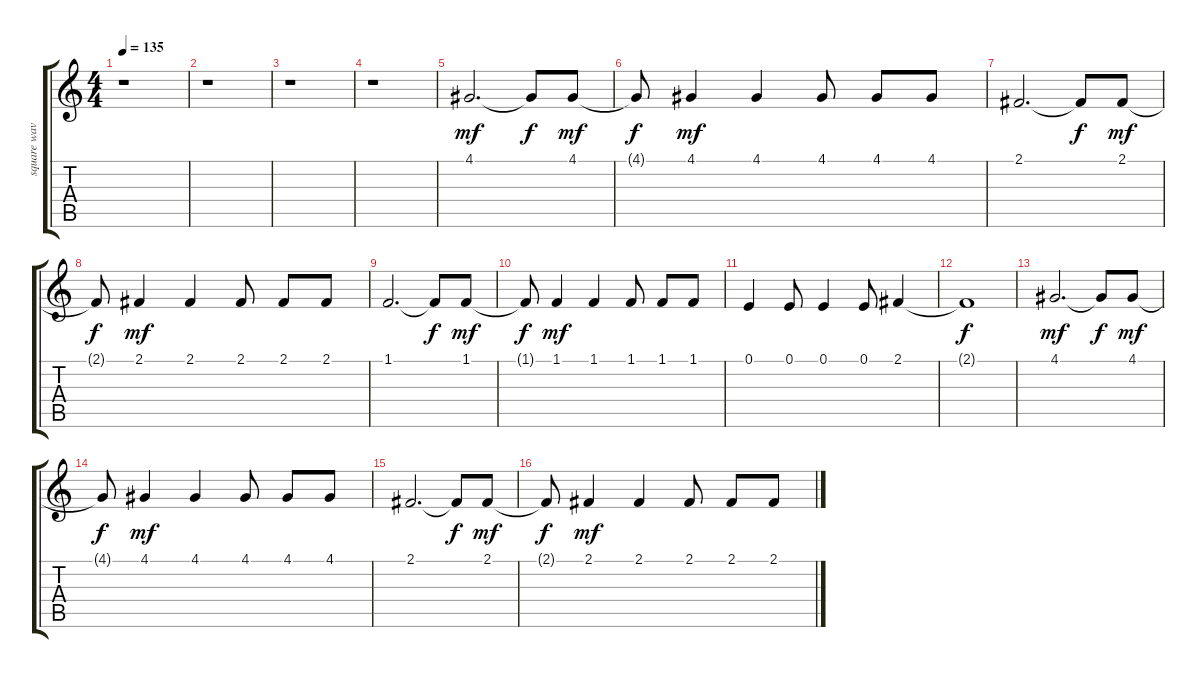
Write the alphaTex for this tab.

\track ("square wave" "square wav") {instrument lead1square}
\staff {score tabs}
\tuning (E4 B3 G3 D3 A2 E2) {hide}
\ts (4 4)
\tempo 135
\clef g2
\ks c
r.1{dy f} |
r.1 |
r.1 |
r.1 |
4.1.2{d dy mf} 4.1{t}.8{dy f} 4.1.8{dy mf} |
4.1{t}.8{dy f} 4.1.4{dy mf} 4.1.4 4.1.8 4.1.8 4.1.8 |
2.1.2{d} 2.1{t}.8{dy f} 2.1.8{dy mf} |
2.1{t}.8{dy f} 2.1.4{dy mf} 2.1.4 2.1.8 2.1.8 2.1.8 |
1.1.2{d} 1.1{t}.8{dy f} 1.1.8{dy mf} |
1.1{t}.8{dy f} 1.1.4{dy mf} 1.1.4 1.1.8 1.1.8 1.1.8 |
0.1.4 0.1.8 0.1.4 0.1.8 2.1.4 |
2.1{t}.1{dy f} |
4.1.2{d dy mf} 4.1{t}.8{dy f} 4.1.8{dy mf} |
4.1{t}.8{dy f} 4.1.4{dy mf} 4.1.4 4.1.8 4.1.8 4.1.8 |
2.1.2{d} 2.1{t}.8{dy f} 2.1.8{dy mf} |
2.1{t}.8{dy f} 2.1.4{dy mf} 2.1.4 2.1.8 2.1.8 2.1.8
